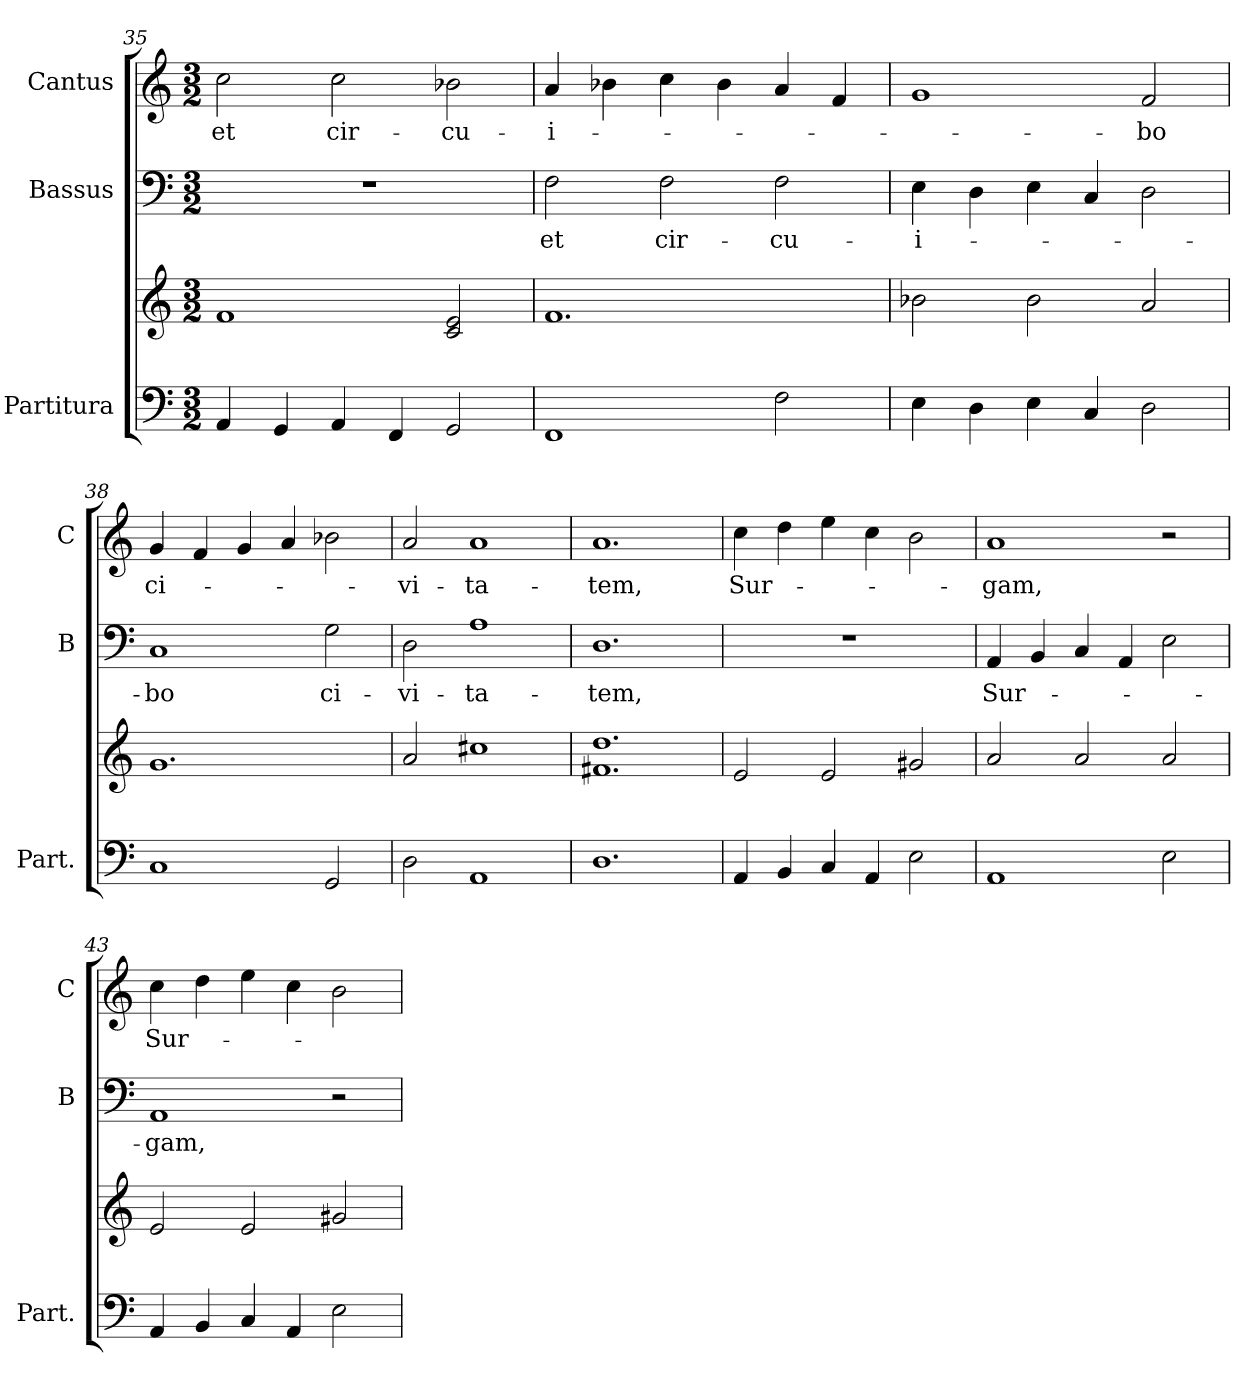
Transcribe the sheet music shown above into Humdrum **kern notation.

**kern	**kern	**kern	**text	**kern	**text
*part3	*part3	*part2	*part2	*part1	*part1
*staff4	*staff3	*staff2	*staff2	*staff1	*staff1
*I"Partitura	*	*I"Bassus	*	*I"Cantus	*
*I'Part.	*	*I'B	*	*I'C	*
*clefF4	*clefG2	*clefF4	*	*clefG2	*
*k[]	*k[]	*k[]	*	*k[]	*
*C:	*C:	*C:	*	*C:	*
*M3/2	*M3/2	*M3/2	*	*M3/2	*
=35	=35	=35	=35	=35	=35
!	!	!	!	!	!LO:LY:b
4AA/	1f!	1.r	.	2cc\	et
4GG/	.	.	.	.	.
!	!	!	!	!	!LO:LY:b
4AA/	.	.	.	2cc\	cir-
4FF/	.	.	.	.	.
!	!	!	!	!	!LO:LY:b
2GG/	2c!/ 2e!/	.	.	2b-X\	-cu-
=36	=36	=36	=36	=36	=36
!	!	!	!LO:LY:b	!	!
!	!	!	!	!	!LO:LY:b
1FF	1.f!	2F\	et	4a/	-i-
.	.	.	.	4b-X\	.
!	!	!	!LO:LY:b	!	!
.	.	2F\	cir-	4cc\	.
.	.	.	.	4b-\	.
!	!	!	!LO:LY:b	!	!
2F\	.	2F\	-cu-	4a/	.
.	.	.	.	4f/	.
=37	=37	=37	=37	=37	=37
!	!	!	!LO:LY:b	!	!
4E\	2b-X!\	4E\	-i-	1g	.
4D\	.	4D\	.	.	.
4E\	2b-!\	4E\	.	.	.
4C/	.	4C/	.	.	.
!	!	!	!	!	!LO:LY:b
2D\	2a!/	2D\	.	2f/	-bo
!!LO:LB:g=z
=38	=38	=38	=38	=38	=38
!	!	!	!LO:LY:b	!	!
!	!	!	!	!	!LO:LY:b
1C	1.g!	1C	-bo	4g/	ci-
.	.	.	.	4f/	.
.	.	.	.	4g/	.
.	.	.	.	4a/	.
!	!	!	!LO:LY:b	!	!
2GG/	.	2G\	ci-	2b-X\	.
=39	=39	=39	=39	=39	=39
!	!	!	!LO:LY:b	!	!
!	!	!	!	!	!LO:LY:b
2D\	2a!/	2D\	-vi-	2a/	-vi-
!	!	!	!LO:LY:b	!	!
!	!	!	!	!	!LO:LY:b
1AA	1cc#X!	1A	-ta-	1a	-ta-
=40	=40	=40	=40	=40	=40
!	!	!	!LO:LY:b	!	!
!	!	!	!	!	!LO:LY:b
1.D	1.f#X! 1.dd!	1.D	-tem,	1.a	-tem,
=41	=41	=41	=41	=41	=41
!	!	!	!	!	!LO:LY:b
4AA/	2e!/	1.r	.	4cc\	Sur-
4BB/	.	.	.	4dd\	.
4C/	2e!/	.	.	4ee\	.
4AA/	.	.	.	4cc\	.
2E\	2g#X!/	.	.	2b\	.
=42	=42	=42	=42	=42	=42
!	!	!	!LO:LY:b	!	!
!	!	!	!	!	!LO:LY:b
1AA	2a!/	4AA/	Sur-	1a	-gam,
.	.	4BB/	.	.	.
.	2a!/	4C/	.	.	.
.	.	4AA/	.	.	.
2E\	2a!/	2E\	.	2r	.
=43	=43	=43	=43	=43	=43
!	!	!	!LO:LY:b	!	!
!	!	!	!	!	!LO:LY:b
4AA/	2e!/	1AA	-gam,	4cc\	Sur-
4BB/	.	.	.	4dd\	.
4C/	2e!/	.	.	4ee\	.
4AA/	.	.	.	4cc\	.
2E\	2g#X!/	2r	.	2b\	.
=	=	=	=	=	=
*-	*-	*-	*-	*-	*-
